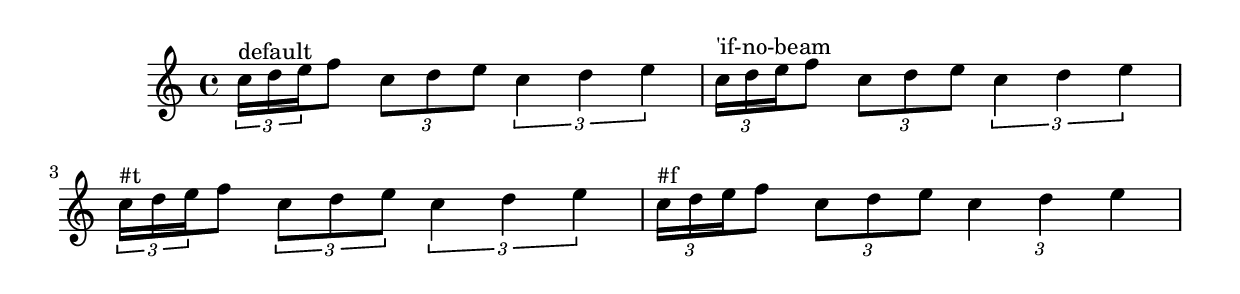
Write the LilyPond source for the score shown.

%% DO NOT EDIT this file manually; it is automatically
%% generated from LSR http://lsr.di.unimi.it
%% Make any changes in LSR itself, or in Documentation/snippets/new/ ,
%% and then run scripts/auxiliar/makelsr.py
%%
%% This file is in the public domain.
\version "2.18.0"

\header {
  lsrtags = "rhythms, tweaks-and-overrides"

  texidoc = "
The default behavior of tuplet-bracket visibility is to print a bracket
unless there is a beam of the same length as the tuplet. To control the
visibility of tuplet brackets, set the property
@code{'bracket-visibility} to either @code{#t} (always print a
bracket), @code{#f} (never print a bracket) or @code{#'if-no-beam}
(only print a bracket if there is no beam).

"
  doctitle = "Controlling tuplet bracket visibility"
} % begin verbatim


music = \relative c'' {
  \tuplet 3/2 { c16[ d e } f8]
  \tuplet 3/2 { c8 d e }
  \tuplet 3/2 { c4 d e }
}

\new Voice {
  \relative c' {
    << \music s4^"default" >>
    \override TupletBracket.bracket-visibility = #'if-no-beam
    << \music s4^"'if-no-beam" >>
    \override TupletBracket.bracket-visibility = ##t
    << \music s4^"#t" >>
    \override TupletBracket.bracket-visibility = ##f
    << \music s4^"#f" >>
  }
}
